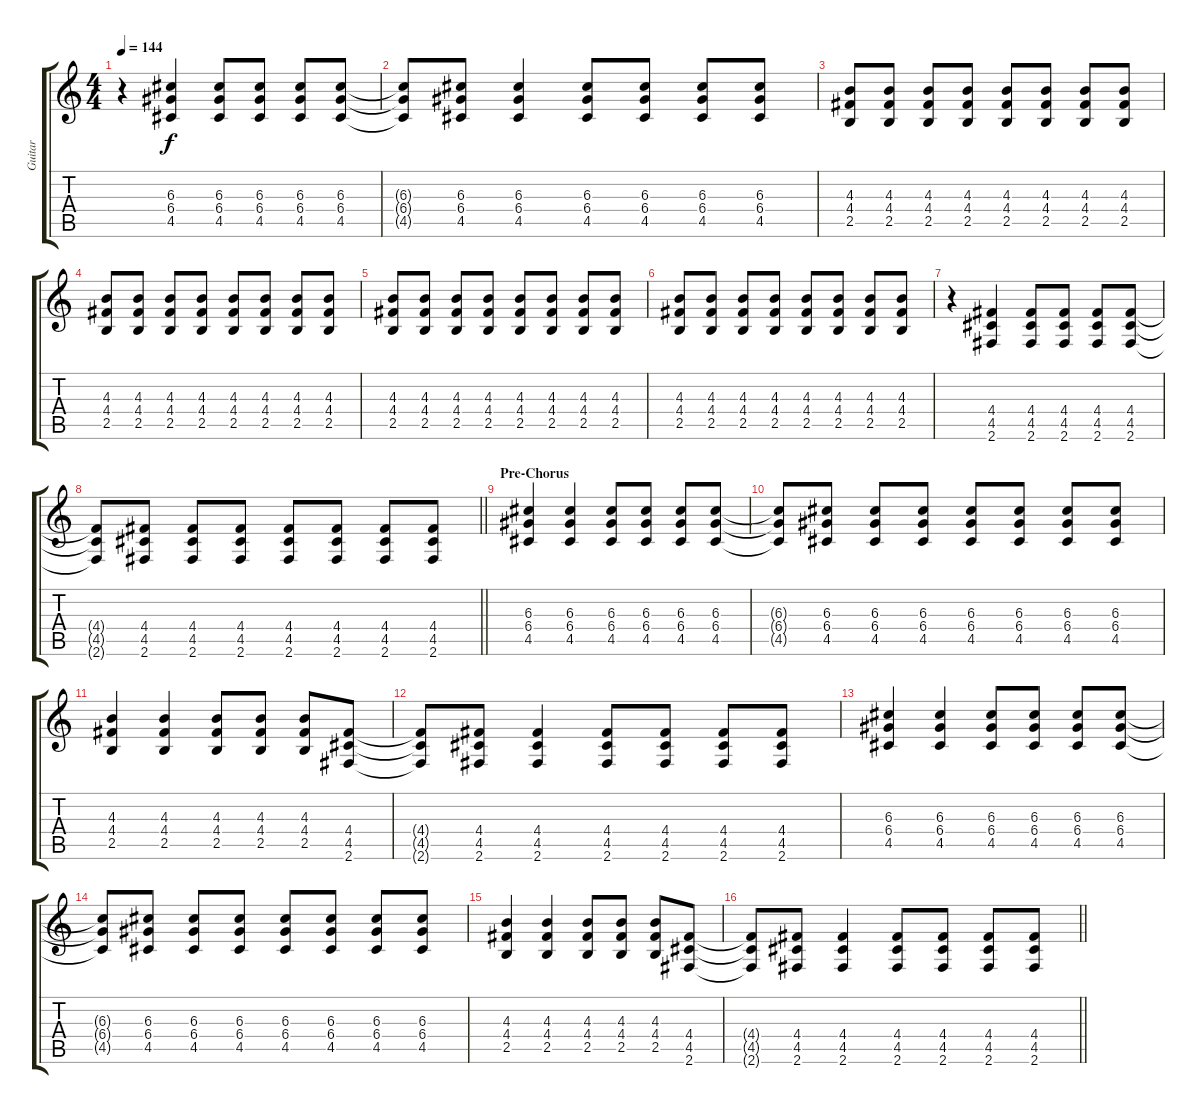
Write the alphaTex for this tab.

\track ("Guitar" "Guitar") {instrument distortionguitar}
\staff {score tabs}
\tuning (E4 B3 G3 D3 A2 E2) {hide}
\ts (4 4)
\tempo 144
\clef g2
\ks c
r.4{dy f} (6.3 6.4 4.5).4 (6.3 6.4 4.5).8 (6.3 6.4 4.5).8 (6.3 6.4 4.5).8 (6.3 6.4 4.5).8 |
(6.3{t} 6.4{t} 4.5{t}).8 (6.3 6.4 4.5).8 (6.3 6.4 4.5).4 (6.3 6.4 4.5).8 (6.3 6.4 4.5).8 (6.3 6.4 4.5).8 (6.3 6.4 4.5).8 |
(4.3 4.4 2.5).8 (4.3 4.4 2.5).8 (4.3 4.4 2.5).8 (4.3 4.4 2.5).8 (4.3 4.4 2.5).8 (4.3 4.4 2.5).8 (4.3 4.4 2.5).8 (4.3 4.4 2.5).8 |
(4.3 4.4 2.5).8 (4.3 4.4 2.5).8 (4.3 4.4 2.5).8 (4.3 4.4 2.5).8 (4.3 4.4 2.5).8 (4.3 4.4 2.5).8 (4.3 4.4 2.5).8 (4.3 4.4 2.5).8 |
(4.3 4.4 2.5).8 (4.3 4.4 2.5).8 (4.3 4.4 2.5).8 (4.3 4.4 2.5).8 (4.3 4.4 2.5).8 (4.3 4.4 2.5).8 (4.3 4.4 2.5).8 (4.3 4.4 2.5).8 |
(4.3 4.4 2.5).8 (4.3 4.4 2.5).8 (4.3 4.4 2.5).8 (4.3 4.4 2.5).8 (4.3 4.4 2.5).8 (4.3 4.4 2.5).8 (4.3 4.4 2.5).8 (4.3 4.4 2.5).8 |
r.4 (4.4 4.5 2.6).4 (4.4 4.5 2.6).8 (4.4 4.5 2.6).8 (4.4 4.5 2.6).8 (4.4 4.5 2.6).8 |
\barLineRight lightlight
(4.4{t} 4.5{t} 2.6{t}).8 (4.4 4.5 2.6).8 (4.4 4.5 2.6).8 (4.4 4.5 2.6).8 (4.4 4.5 2.6).8 (4.4 4.5 2.6).8 (4.4 4.5 2.6).8 (4.4 4.5 2.6).8 |
\section ("" "Pre-Chorus")
(6.3 6.4 4.5).4 (6.3 6.4 4.5).4 (6.3 6.4 4.5).8 (6.3 6.4 4.5).8 (6.3 6.4 4.5).8 (6.3 6.4 4.5).8 |
(6.3{t} 6.4{t} 4.5{t}).8 (6.3 6.4 4.5).8 (6.3 6.4 4.5).8 (6.3 6.4 4.5).8 (6.3 6.4 4.5).8 (6.3 6.4 4.5).8 (6.3 6.4 4.5).8 (6.3 6.4 4.5).8 |
(4.3 4.4 2.5).4 (4.3 4.4 2.5).4 (4.3 4.4 2.5).8 (4.3 4.4 2.5).8 (4.3 4.4 2.5).8 (4.4 4.5 2.6).8 |
(4.4{t} 4.5{t} 2.6{t}).8 (4.4 4.5 2.6).8 (4.4 4.5 2.6).4 (4.4 4.5 2.6).8 (4.4 4.5 2.6).8 (4.4 4.5 2.6).8 (4.4 4.5 2.6).8 |
(6.3 6.4 4.5).4 (6.3 6.4 4.5).4 (6.3 6.4 4.5).8 (6.3 6.4 4.5).8 (6.3 6.4 4.5).8 (6.3 6.4 4.5).8 |
(6.3{t} 6.4{t} 4.5{t}).8 (6.3 6.4 4.5).8 (6.3 6.4 4.5).8 (6.3 6.4 4.5).8 (6.3 6.4 4.5).8 (6.3 6.4 4.5).8 (6.3 6.4 4.5).8 (6.3 6.4 4.5).8 |
(4.3 4.4 2.5).4 (4.3 4.4 2.5).4 (4.3 4.4 2.5).8 (4.3 4.4 2.5).8 (4.3 4.4 2.5).8 (4.4 4.5 2.6).8 |
\barLineRight lightlight
(4.4{t} 4.5{t} 2.6{t}).8 (4.4 4.5 2.6).8 (4.4 4.5 2.6).4 (4.4 4.5 2.6).8 (4.4 4.5 2.6).8 (4.4 4.5 2.6).8 (4.4 4.5 2.6).8
